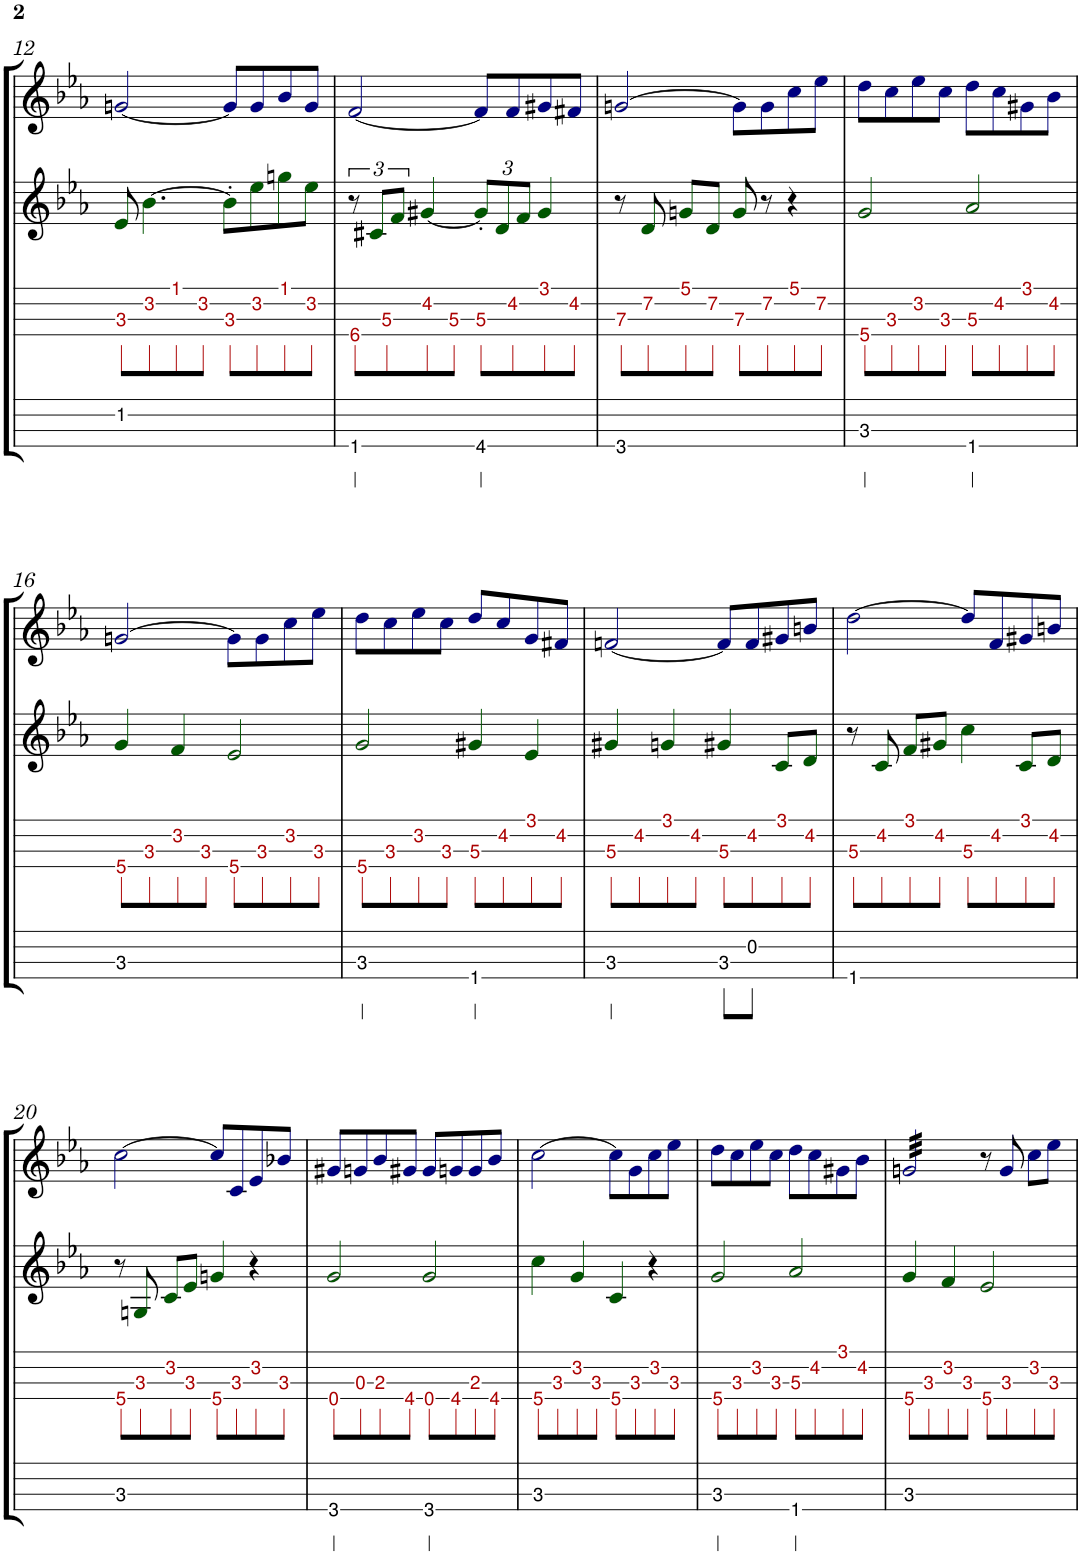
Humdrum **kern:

**kern	**kern	**kern	**kern
*part4	*part3	*part2	*part1
*staff4	*staff3	*staff2	*staff1
*I"Bass Guitar	*I"Ukulele	*I"Mandolin	*I"Mandolin
!!LO:PB:g=z
*	*	*clefG2	*clefG2
*k[b-e-a-]	*k[b-e-a-]	*k[b-e-a-]	*k[b-e-a-]
*c:	*c:	*c:	*c:
*M4/4	*M4/4	*M4/4	*M4/4
=12	=12	=12	=12
1EE-	8e-i\L	8e-j/	[2gnZ/
.	8gi\	[4.b-j\	.
.	8b-i\	.	.
.	8gi\J	.	.
.	8e-i\L	8b-'j\L]	8gZ/L]
.	8gi\	8ee-j\	8gZ/
.	8b-i\	8ggnj\	8b-Z/
.	8gi\J	8ee-j\J	8gZ/J
=13	=13	=13	=13
2FFF\	8c#i\L	12r	[2fZ/
.	.	12c#Xj/L	.
.	8fi\	.	.
.	.	12fj/J	.
.	8g#i\	[4g#Xj/	.
.	8fi\J	.	.
*	*	*Xbrackettup	*
2GGG#\	8fi\L	12g#'j/L]	8fZ/L]
.	.	12dj/	.
.	8g#i\	.	8fZ/
.	.	12fj/J	.
.	8cci\	4g#j/	8g#XZ/
.	8g#i\J	.	8f#XZ/J
=14	=14	=14	=14
1GGG	8gi\L	8r	[2gnZ/
.	8bi\	8dj/	.
.	8ddi\	8gnj/L	.
.	8bi\J	8dj/J	.
.	8gi\L	8gj/	8gZ\L]
.	8bi\	8r	8gZ\
.	8ddi\	4r	8ccZ\
.	8bi\J	.	8ee-Z\J
=15	=15	=15	=15
2CC\	8ci\L	2gj/	8ddZ\L
.	8e-i\	.	8ccZ\
.	8gi\	.	8ee-Z\
.	8e-i\J	.	8ccZ\J
2FFF\	8fi\L	2a-j/	8ddZ\L
.	8g#i\	.	8ccZ\
.	8cci\	.	8g#XZ\
.	8g#i\J	.	8b-Z\J
!!LO:LB:g=z
=16	=16	=16	=16
1CC	8ci\L	4gj/	[2gnZ/
.	8e-i\	.	.
.	8gi\	4fj/	.
.	8e-i\J	.	.
.	8ci\L	2e-j/	8gZ\L]
.	8e-i\	.	8gZ\
.	8gi\	.	8ccZ\
.	8e-i\J	.	8ee-Z\J
=17	=17	=17	=17
2CC\	8ci\L	2gj/	8ddZ\L
.	8e-i\	.	8ccZ\
.	8gi\	.	8ee-Z\
.	8e-i\J	.	8ccZ\J
2FFF\	8fi\L	4g#Xj/	8ddZ/L
.	8g#i\	.	8ccZ/
.	8cci\	4e-j/	8gZ/
.	8g#i\J	.	8f#XZ/J
=18	=18	=18	=18
2CC\	8fi\L	4g#Xj/	[2fnZ/
.	8g#i\	.	.
.	8cci\	4gnj/	.
.	8g#i\J	.	.
8CC\L	8fi\L	4g#Xj/	8fZ/L]
8DD\J	8g#i\	.	8fZ/
4ryy	8cci\	8cj/L	8g#XZ/
.	8g#i\J	8dj/J	8bnZ/J
=19	=19	=19	=19
1FFF	8fi\L	8r	[2ddZ\
.	8g#i\	8cj/	.
.	8cci\	8fj/L	.
.	8g#i\J	8g#Xj/J	.
.	8fi\L	4ccj\	8ddZ/L]
.	8g#i\	.	8fZ/
.	8cci\	8cj/L	8g#XZ/
.	8g#i\J	8dj/J	8bnZ/J
!!LO:LB:g=z
=20	=20	=20	=20
1CC	8ci\L	8r	[2ccZ\
.	8e-i\	8Gnj/	.
.	8gi\	8cj/L	.
.	8e-i\J	8e-j/J	.
.	8ci\L	4gnj/	8ccZ/L]
.	8e-i\	.	8cZ/
.	8gi\	4r	8e-Z/
.	8e-i\J	.	8b-XZ/J
=21	=21	=21	=21
2GGG\	8Gi\L	2gj/	8g#XZ/L
.	8ci\	.	8gnZ/
.	8di\	.	8b-Z/
.	8Bi\J	.	8g#XZ/J
2GGG\	8Gi\L	2gj/	8g#Z/L
.	8Bi\	.	8gnZ/
.	8di\	.	8gZ/
.	8Bi\J	.	8b-Z/J
=22	=22	=22	=22
1CC	8ci\L	4ccj\	[2ccZ\
.	8e-i\	.	.
.	8gi\	4gj/	.
.	8e-i\J	.	.
.	8ci\L	4cj/	8ccZ\L]
.	8e-i\	.	8gZ\
.	8gi\	4r	8ccZ\
.	8e-i\J	.	8ee-Z\J
=23	=23	=23	=23
2CC\	8ci\L	2gj/	8ddZ\L
.	8e-i\	.	8ccZ\
.	8gi\	.	8ee-Z\
.	8e-i\J	.	8ccZ\J
2FFF\	8fi\L	2a-j/	8ddZ\L
.	8g#i\	.	8ccZ\
.	8cci\	.	8g#XZ\
.	8g#i\J	.	8b-Z\J
=24	=24	=24	=24
*	*	*^	*
*	*	*	*	*tremolo
1CC	8ci\L	4gj/	1ryy	32gnZ/LLL
.	.	.	.	32gnZ/
.	.	.	.	32gnZ/
.	.	.	.	32gnZ/
.	8e-i\	.	.	32gnZ/
.	.	.	.	32gnZ/
.	.	.	.	32gnZ/
.	.	.	.	32gnZ/
.	8gi\	4fj/	.	32gnZ/
.	.	.	.	32gnZ/
.	.	.	.	32gnZ/
.	.	.	.	32gnZ/
.	8e-i\J	.	.	32gnZ/
.	.	.	.	32gnZ/
.	.	.	.	32gnZ/
.	.	.	.	32gnZ/JJJ
*	*	*	*	*Xtremolo
.	8ci\L	2e-j/	.	8r
.	8e-i\	.	.	8gZ/
.	8gi\	.	.	8ccZ\L
.	8e-i\J	.	.	8ee-Z\J
*	*	*v	*v	*
=	=	=	=
*-	*-	*-	*-
